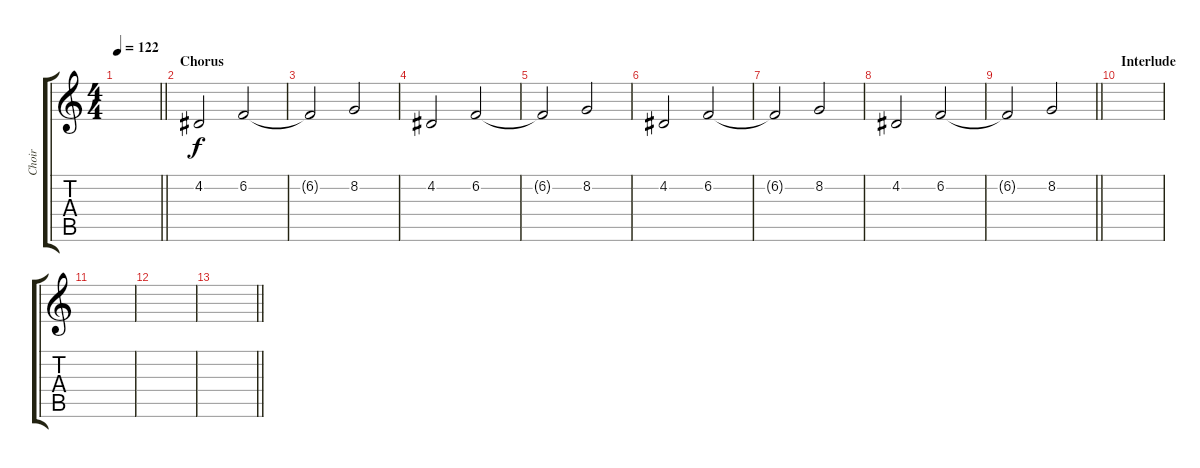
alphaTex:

\track ("Choir" "Choir") {instrument choiraahs}
\staff {score tabs}
\tuning (E4 B3 G3 D3 A2 E2) {hide}
\ts (4 4)
\tempo 122
\clef g2
\barLineRight lightlight
\ks c
|
\section ("" "Chorus")
4.2.2 6.2.2 |
6.2{t}.2 8.2.2 |
4.2.2 6.2.2 |
6.2{t}.2 8.2.2 |
4.2.2 6.2.2 |
6.2{t}.2 8.2.2 |
4.2.2 6.2.2 |
\barLineRight lightlight
6.2{t}.2 8.2.2 |
\section ("" "Interlude")
|
|
|
\barLineRight lightlight
